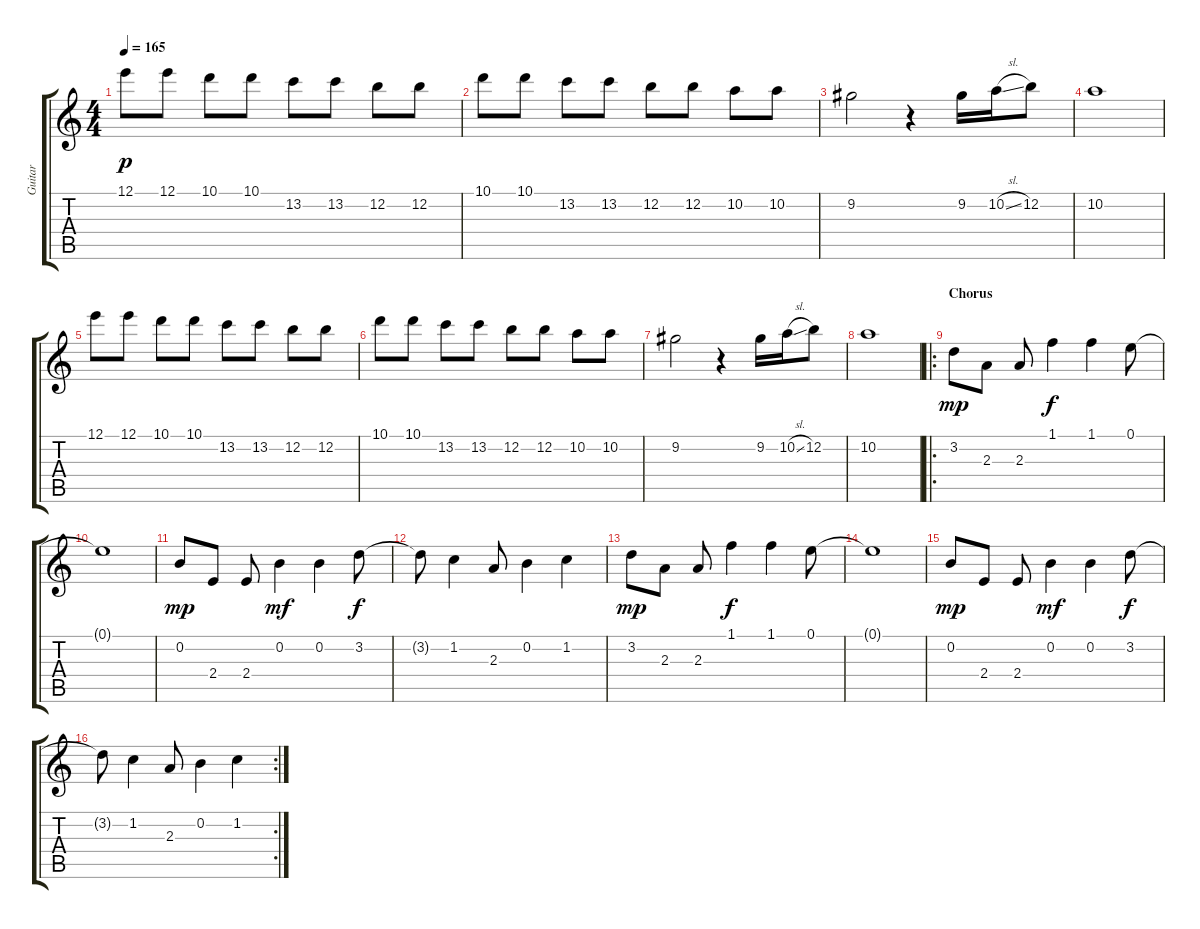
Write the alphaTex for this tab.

\track ("Guitar" "Guitar") {instrument acousticguitarsteel}
\staff {score tabs}
\tuning (E4 B3 G3 D3 A2 E2) {hide}
\ts (4 4)
\tempo 165
\clef g2
\ks c
12.1.8{dy p} 12.1.8 10.1.8 10.1.8 13.2.8 13.2.8 12.2.8 12.2.8 |
10.1.8 10.1.8 13.2.8 13.2.8 12.2.8 12.2.8 10.2.8 10.2.8 |
9.2.2 r.4 9.2.16 10.2{sl}.16 12.2.8 |
10.2.1 |
12.1.8 12.1.8 10.1.8 10.1.8 13.2.8 13.2.8 12.2.8 12.2.8 |
10.1.8 10.1.8 13.2.8 13.2.8 12.2.8 12.2.8 10.2.8 10.2.8 |
9.2.2 r.4 9.2.16 10.2{sl}.16 12.2.8 |
10.2.1 |
\ro
\section ("" "Chorus")
3.2.8{dy mp} 2.3.8 2.3.8 1.1.4{dy f} 1.1.4 0.1.8 |
0.1{t}.1 |
0.2.8{dy mp} 2.4.8 2.4.8 0.2.4{dy mf} 0.2.4 3.2.8{dy f} |
3.2{t}.8 1.2.4 2.3.8 0.2.4 1.2.4 |
3.2.8{dy mp} 2.3.8 2.3.8 1.1.4{dy f} 1.1.4 0.1.8 |
0.1{t}.1 |
0.2.8{dy mp} 2.4.8 2.4.8 0.2.4{dy mf} 0.2.4 3.2.8{dy f} |
\rc 2
3.2{t}.8 1.2.4 2.3.8 0.2.4 1.2.4
